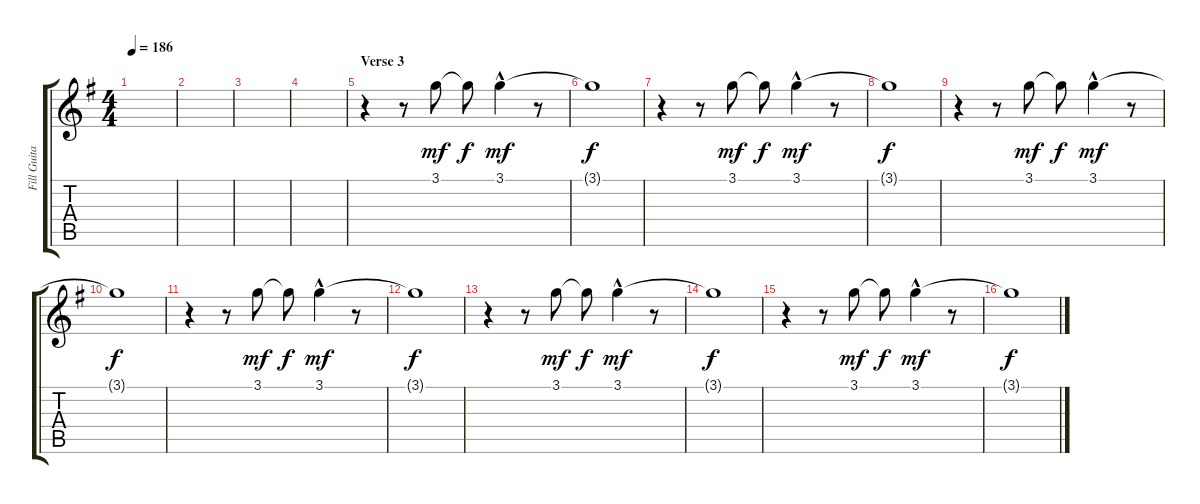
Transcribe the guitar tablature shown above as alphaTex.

\track ("Fill Guitar" "Fill Guita") {instrument acousticguitarsteel}
\staff {score tabs}
\tuning (E4 B3 G3 D3 A2 E2) {hide}
\ts (4 4)
\tempo 186
\clef g2
\ks g
|
|
|
|
\section ("" "Verse 3")
r.4 r.8 3.1.8{dy mf} 3.1{t}.8{dy f} 3.1{hac}.4{dy mf} r.8 |
3.1{t}.1{dy f} |
r.4 r.8 3.1.8{dy mf} 3.1{t}.8{dy f} 3.1{hac}.4{dy mf} r.8 |
3.1{t}.1{dy f} |
r.4 r.8 3.1.8{dy mf} 3.1{t}.8{dy f} 3.1{hac}.4{dy mf} r.8 |
3.1{t}.1{dy f} |
r.4 r.8 3.1.8{dy mf} 3.1{t}.8{dy f} 3.1{hac}.4{dy mf} r.8 |
3.1{t}.1{dy f} |
r.4 r.8 3.1.8{dy mf} 3.1{t}.8{dy f} 3.1{hac}.4{dy mf} r.8 |
3.1{t}.1{dy f} |
r.4 r.8 3.1.8{dy mf} 3.1{t}.8{dy f} 3.1{hac}.4{dy mf} r.8 |
3.1{t}.1{dy f}
